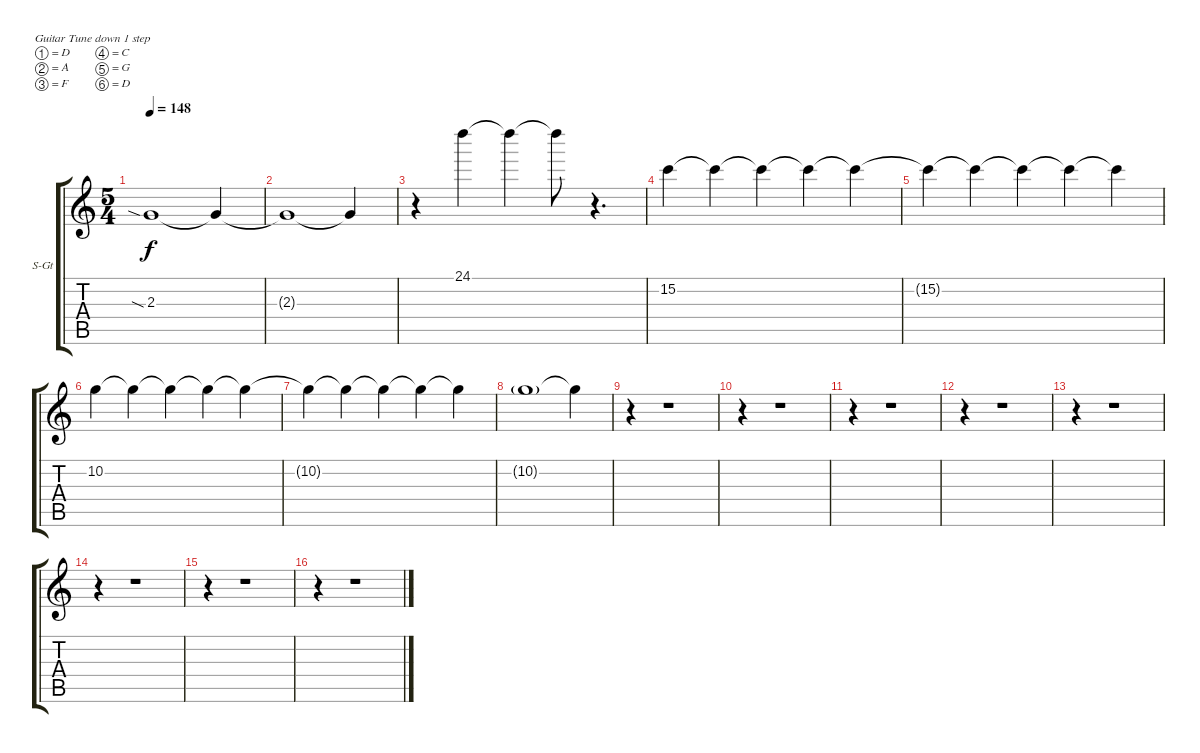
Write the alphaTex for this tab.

\bracketExtendMode groupsimilarinstruments
\firstSystemTrackNameOrientation horizontal
\otherSystemsTrackNameOrientation horizontal
\track ("Гитара 3" "S-Gt") {instrument harpsichord}
\staff {score tabs}
\tuning (D4 A3 F3 C3 G2 D2)
\displaytranspose 12
\ts (5 4)
\beaming (8 6 4)
\tempo 148
\clef g2
\ks c
2.3{sia}.1{dy f} 2.3{t}.4 |
2.3{t}.1 2.3{t}.4 |
r.4 24.1.4 24.1{t}.4 24.1{t}.8 r.4{d} |
15.2.4 15.2{t}.4 15.2{t}.4 15.2{t}.4 15.2{t}.4 |
15.2{t}.4 15.2{t}.4 15.2{t}.4 15.2{t}.4 15.2{t}.4 |
10.2.4 10.2{t}.4 10.2{t}.4 10.2{t}.4 10.2{t}.4 |
10.2{t}.4 10.2{t}.4 10.2{t}.4 10.2{t}.4 10.2{t}.4 |
10.2{g}.1 10.2{t}.4 |
r.4 r.1 |
r.4 r.1 |
r.4 r.1 |
r.4 r.1 |
r.4 r.1 |
r.4 r.1 |
r.4 r.1 |
r.4 r.1
